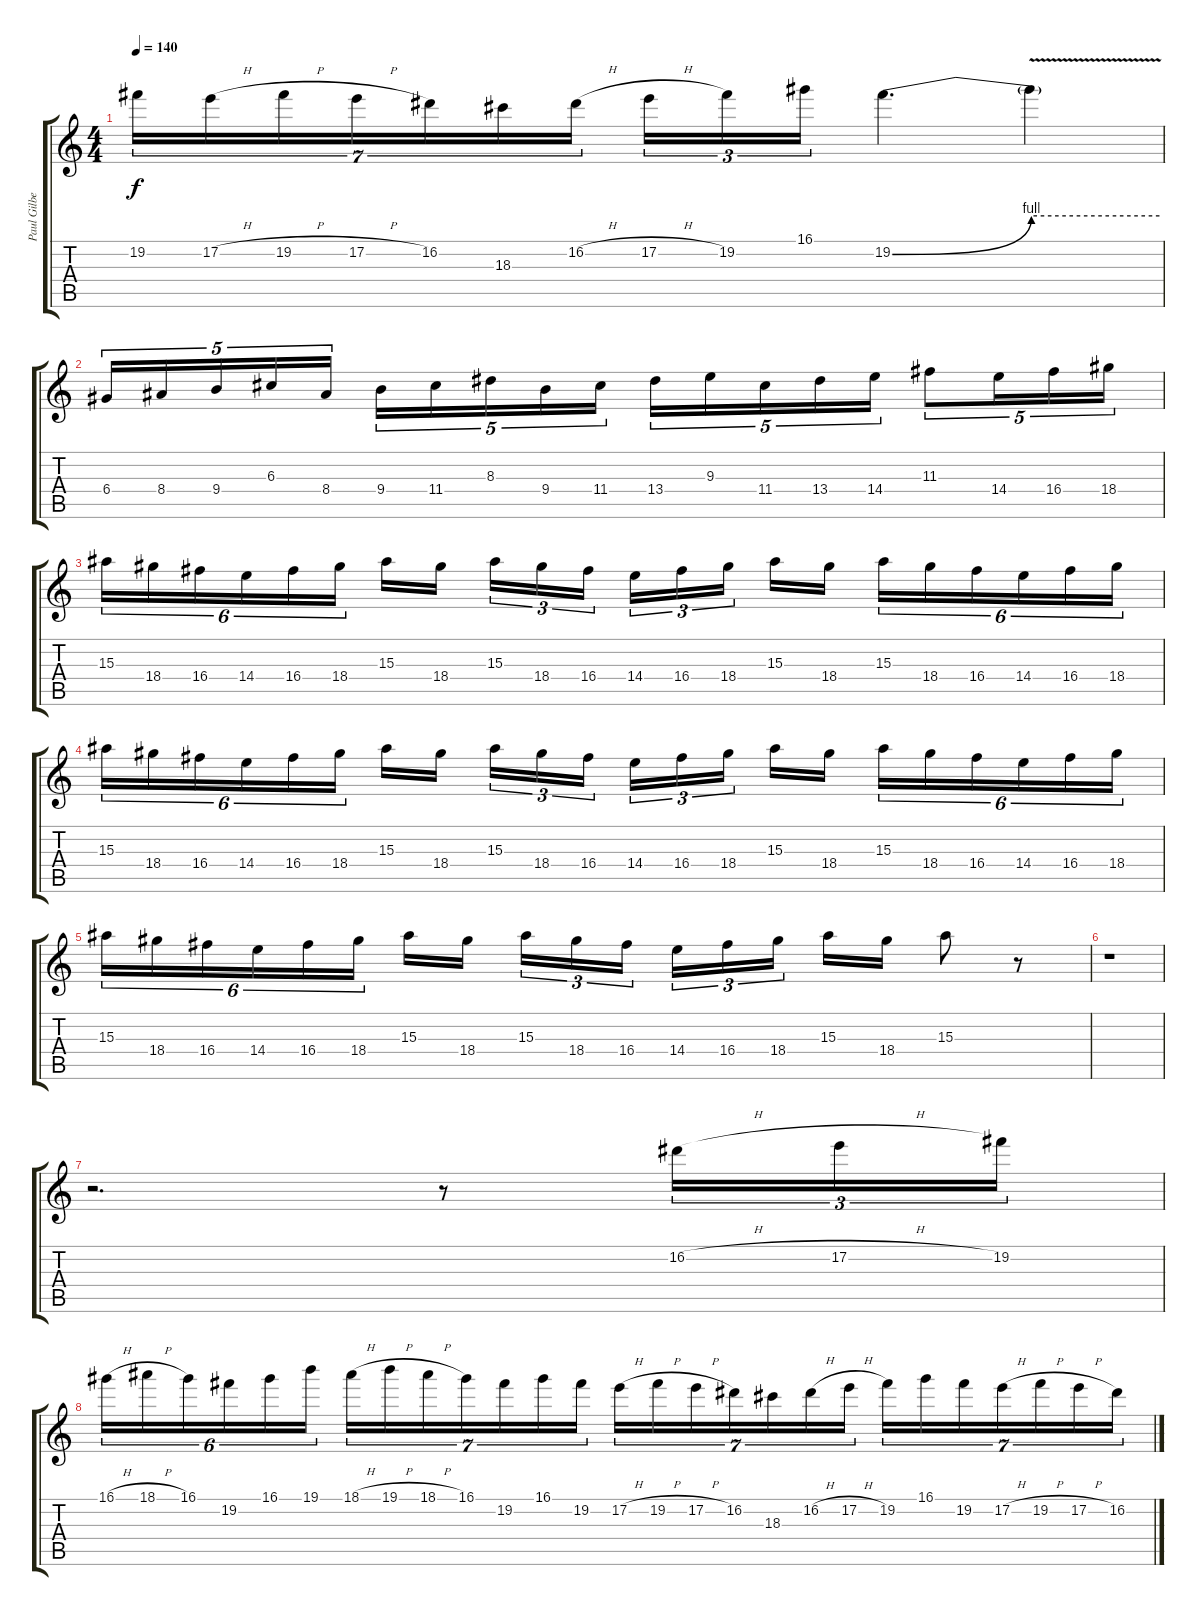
\track ("Paul Gilbert" "Paul Gilbe") {instrument distortionguitar}
\staff {score tabs}
\tuning (E4 B3 G3 D3 A2 E2) {hide}
\ts (4 4)
\tempo 140
\clef g2
\ks c
19.2.16{tu (7 4) dy f} 17.2{h}.16{tu (7 4)} 19.2{h}.16{tu (7 4)} 17.2{h}.16{tu (7 4)} 16.2.16{tu (7 4)} 18.3.16{tu (7 4)} 16.2{h}.16{tu (7 4)} 17.2{h}.16{tu (3 2)} 19.2.16{tu (3 2)} 16.1.16{tu (3 2)} 19.2{be (bend 0 0 60 4)}.4{d} 19.2{be (hold 0 4 60 4) v t}.4 |
6.4.16{tu (5 4)} 8.4.16{tu (5 4)} 9.4.16{tu (5 4)} 6.3.16{tu (5 4)} 8.4.16{tu (5 4)} 9.4.16{tu (5 4)} 11.4.16{tu (5 4)} 8.3.16{tu (5 4)} 9.4.16{tu (5 4)} 11.4.16{tu (5 4)} 13.4.16{tu (5 4)} 9.3.16{tu (5 4)} 11.4.16{tu (5 4)} 13.4.16{tu (5 4)} 14.4.16{tu (5 4)} 11.3.8{tu (5 4)} 14.4.16{tu (5 4)} 16.4.16{tu (5 4)} 18.4.16{tu (5 4)} |
15.3.16{tu (6 4)} 18.4.16{tu (6 4)} 16.4.16{tu (6 4)} 14.4.16{tu (6 4)} 16.4.16{tu (6 4)} 18.4.16{tu (6 4)} 15.3.16 18.4.16{beam splitsecondary} 15.3.16{tu (3 2)} 18.4.16{tu (3 2)} 16.4.16{tu (3 2)} 14.4.16{tu (3 2)} 16.4.16{tu (3 2)} 18.4.16{tu (3 2) beam splitsecondary} 15.3.16 18.4.16 15.3.16{tu (6 4)} 18.4.16{tu (6 4)} 16.4.16{tu (6 4)} 14.4.16{tu (6 4)} 16.4.16{tu (6 4)} 18.4.16{tu (6 4)} |
15.3.16{tu (6 4)} 18.4.16{tu (6 4)} 16.4.16{tu (6 4)} 14.4.16{tu (6 4)} 16.4.16{tu (6 4)} 18.4.16{tu (6 4)} 15.3.16 18.4.16{beam splitsecondary} 15.3.16{tu (3 2)} 18.4.16{tu (3 2)} 16.4.16{tu (3 2)} 14.4.16{tu (3 2)} 16.4.16{tu (3 2)} 18.4.16{tu (3 2) beam splitsecondary} 15.3.16 18.4.16 15.3.16{tu (6 4)} 18.4.16{tu (6 4)} 16.4.16{tu (6 4)} 14.4.16{tu (6 4)} 16.4.16{tu (6 4)} 18.4.16{tu (6 4)} |
15.3.16{tu (6 4)} 18.4.16{tu (6 4)} 16.4.16{tu (6 4)} 14.4.16{tu (6 4)} 16.4.16{tu (6 4)} 18.4.16{tu (6 4)} 15.3.16 18.4.16{beam splitsecondary} 15.3.16{tu (3 2)} 18.4.16{tu (3 2)} 16.4.16{tu (3 2)} 14.4.16{tu (3 2)} 16.4.16{tu (3 2)} 18.4.16{tu (3 2) beam splitsecondary} 15.3.16 18.4.16 15.3.8 r.8 |
r.1 |
r.2{d} r.8 16.2{h}.16{tu (3 2)} 17.2{h}.16{tu (3 2)} 19.2.16{tu (3 2)} |
16.1{h}.16{tu (6 4)} 18.1{h}.16{tu (6 4)} 16.1.16{tu (6 4)} 19.2.16{tu (6 4)} 16.1.16{tu (6 4)} 19.1.16{tu (6 4)} 18.1{h}.16{tu (7 4)} 19.1{h}.16{tu (7 4)} 18.1{h}.16{tu (7 4)} 16.1.16{tu (7 4)} 19.2.16{tu (7 4)} 16.1.16{tu (7 4)} 19.2.16{tu (7 4)} 17.2{h}.16{tu (7 4)} 19.2{h}.16{tu (7 4)} 17.2{h}.16{tu (7 4)} 16.2.16{tu (7 4)} 18.3.16{tu (7 4)} 16.2{h}.16{tu (7 4)} 17.2{h}.16{tu (7 4)} 19.2.16{tu (7 4)} 16.1.16{tu (7 4)} 19.2.16{tu (7 4)} 17.2{h}.16{tu (7 4)} 19.2{h}.16{tu (7 4)} 17.2{h}.16{tu (7 4)} 16.2.16{tu (7 4)}
